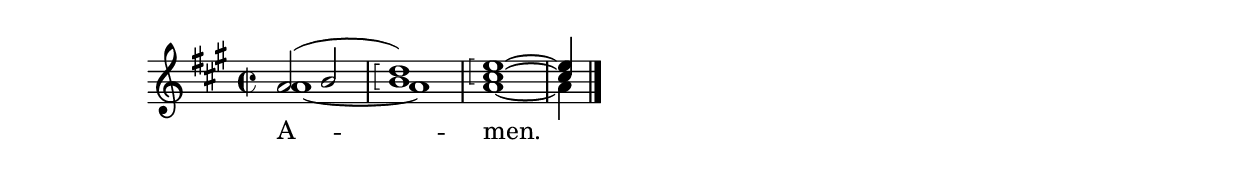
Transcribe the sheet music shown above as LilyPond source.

%% DO NOT EDIT this file manually; it is automatically
%% generated from LSR http://lsr.dsi.unimi.it
%% Make any changes in LSR itself, or in Documentation/snippets/new/ ,
%% and then run scripts/auxiliar/makelsr.py
%%
%% This file is in the public domain.
\version "2.19.2"

\header {
  lsrtags = "expressive-marks, vocal-music"

  texidoc = "
The @code{arpeggioBracket} can be used to indicate the division of
voices where there are no stems to provide the information. This is
often seen in choral music.

"
  doctitle = "Using arpeggioBracket to make divisi more visible"
} % begin verbatim


\include "english.ly"

\score {
  \relative c'' {
    \key a \major
    \time 2/2
    <<
      \new Voice = "upper"
      <<
        { \voiceOne \arpeggioBracket
          a2( b2
          <b d>1\arpeggio)
          <cs e>\arpeggio ~
          <cs e>4
        }
        \addlyrics { \lyricmode { A -- men. } }
      >>
      \new Voice = "lower"
      { \voiceTwo
        a1 ~
        1
        a ~
        4 \bar "|."
      }
    >>
  }
  \layout { ragged-right = ##t }
}
